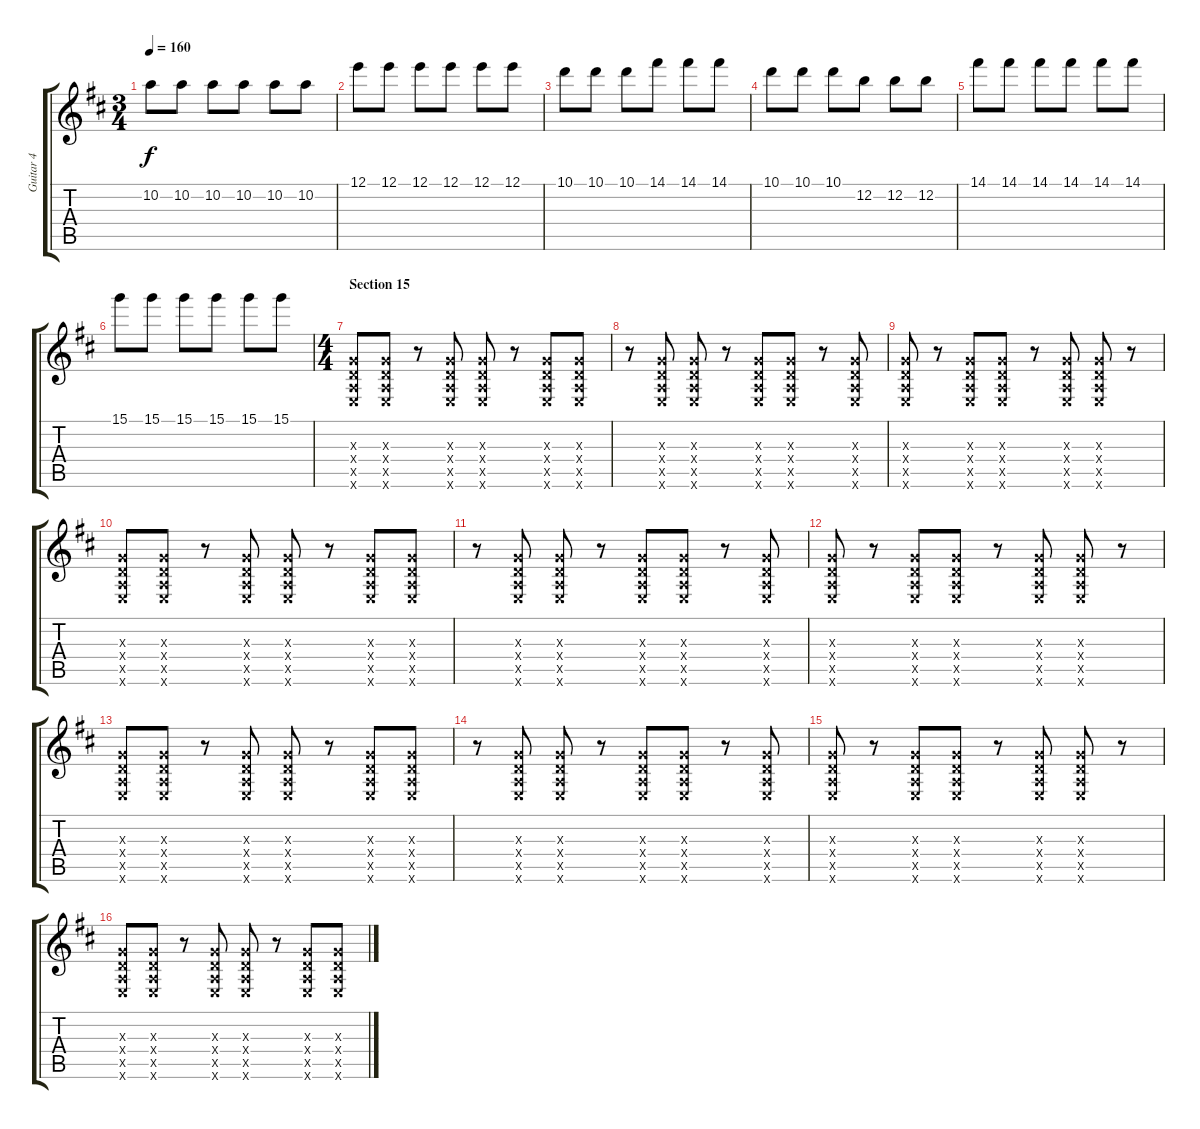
\track ("Guitar 4" "Guitar 4") {instrument distortionguitar}
\staff {score tabs}
\tuning (E4 B3 G3 D3 A2 E2) {hide}
\ts (3 4)
\tempo 160
\clef g2
\ks bminor
10.2.8{dy f} 10.2.8 10.2.8 10.2.8 10.2.8 10.2.8 |
12.1.8 12.1.8 12.1.8 12.1.8 12.1.8 12.1.8 |
10.1.8 10.1.8 10.1.8 14.1.8 14.1.8 14.1.8 |
10.1.8 10.1.8 10.1.8 12.2.8 12.2.8 12.2.8 |
14.1.8 14.1.8 14.1.8 14.1.8 14.1.8 14.1.8 |
15.1.8 15.1.8 15.1.8 15.1.8 15.1.8 15.1.8 |
\ts (4 4)
\section ("" "Section 15")
(0.3{x} 0.4{x} 0.5{x} 0.6{x}).8 (0.3{x} 0.4{x} 0.5{x} 0.6{x}).8 r.8 (0.3{x} 0.4{x} 0.5{x} 0.6{x}).8 (0.3{x} 0.4{x} 0.5{x} 0.6{x}).8 r.8 (0.3{x} 0.4{x} 0.5{x} 0.6{x}).8 (0.3{x} 0.4{x} 0.5{x} 0.6{x}).8 |
r.8 (0.3{x} 0.4{x} 0.5{x} 0.6{x}).8 (0.3{x} 0.4{x} 0.5{x} 0.6{x}).8 r.8 (0.3{x} 0.4{x} 0.5{x} 0.6{x}).8 (0.3{x} 0.4{x} 0.5{x} 0.6{x}).8 r.8 (0.3{x} 0.4{x} 0.5{x} 0.6{x}).8 |
(0.3{x} 0.4{x} 0.5{x} 0.6{x}).8 r.8 (0.3{x} 0.4{x} 0.5{x} 0.6{x}).8 (0.3{x} 0.4{x} 0.5{x} 0.6{x}).8 r.8 (0.3{x} 0.4{x} 0.5{x} 0.6{x}).8 (0.3{x} 0.4{x} 0.5{x} 0.6{x}).8 r.8 |
(0.3{x} 0.4{x} 0.5{x} 0.6{x}).8 (0.3{x} 0.4{x} 0.5{x} 0.6{x}).8 r.8 (0.3{x} 0.4{x} 0.5{x} 0.6{x}).8 (0.3{x} 0.4{x} 0.5{x} 0.6{x}).8 r.8 (0.3{x} 0.4{x} 0.5{x} 0.6{x}).8 (0.3{x} 0.4{x} 0.5{x} 0.6{x}).8 |
r.8 (0.3{x} 0.4{x} 0.5{x} 0.6{x}).8 (0.3{x} 0.4{x} 0.5{x} 0.6{x}).8 r.8 (0.3{x} 0.4{x} 0.5{x} 0.6{x}).8 (0.3{x} 0.4{x} 0.5{x} 0.6{x}).8 r.8 (0.3{x} 0.4{x} 0.5{x} 0.6{x}).8 |
(0.3{x} 0.4{x} 0.5{x} 0.6{x}).8 r.8 (0.3{x} 0.4{x} 0.5{x} 0.6{x}).8 (0.3{x} 0.4{x} 0.5{x} 0.6{x}).8 r.8 (0.3{x} 0.4{x} 0.5{x} 0.6{x}).8 (0.3{x} 0.4{x} 0.5{x} 0.6{x}).8 r.8 |
(0.3{x} 0.4{x} 0.5{x} 0.6{x}).8 (0.3{x} 0.4{x} 0.5{x} 0.6{x}).8 r.8 (0.3{x} 0.4{x} 0.5{x} 0.6{x}).8 (0.3{x} 0.4{x} 0.5{x} 0.6{x}).8 r.8 (0.3{x} 0.4{x} 0.5{x} 0.6{x}).8 (0.3{x} 0.4{x} 0.5{x} 0.6{x}).8 |
r.8 (0.3{x} 0.4{x} 0.5{x} 0.6{x}).8 (0.3{x} 0.4{x} 0.5{x} 0.6{x}).8 r.8 (0.3{x} 0.4{x} 0.5{x} 0.6{x}).8 (0.3{x} 0.4{x} 0.5{x} 0.6{x}).8 r.8 (0.3{x} 0.4{x} 0.5{x} 0.6{x}).8 |
(0.3{x} 0.4{x} 0.5{x} 0.6{x}).8 r.8 (0.3{x} 0.4{x} 0.5{x} 0.6{x}).8 (0.3{x} 0.4{x} 0.5{x} 0.6{x}).8 r.8 (0.3{x} 0.4{x} 0.5{x} 0.6{x}).8 (0.3{x} 0.4{x} 0.5{x} 0.6{x}).8 r.8 |
(0.3{x} 0.4{x} 0.5{x} 0.6{x}).8 (0.3{x} 0.4{x} 0.5{x} 0.6{x}).8 r.8 (0.3{x} 0.4{x} 0.5{x} 0.6{x}).8 (0.3{x} 0.4{x} 0.5{x} 0.6{x}).8 r.8 (0.3{x} 0.4{x} 0.5{x} 0.6{x}).8 (0.3{x} 0.4{x} 0.5{x} 0.6{x}).8
